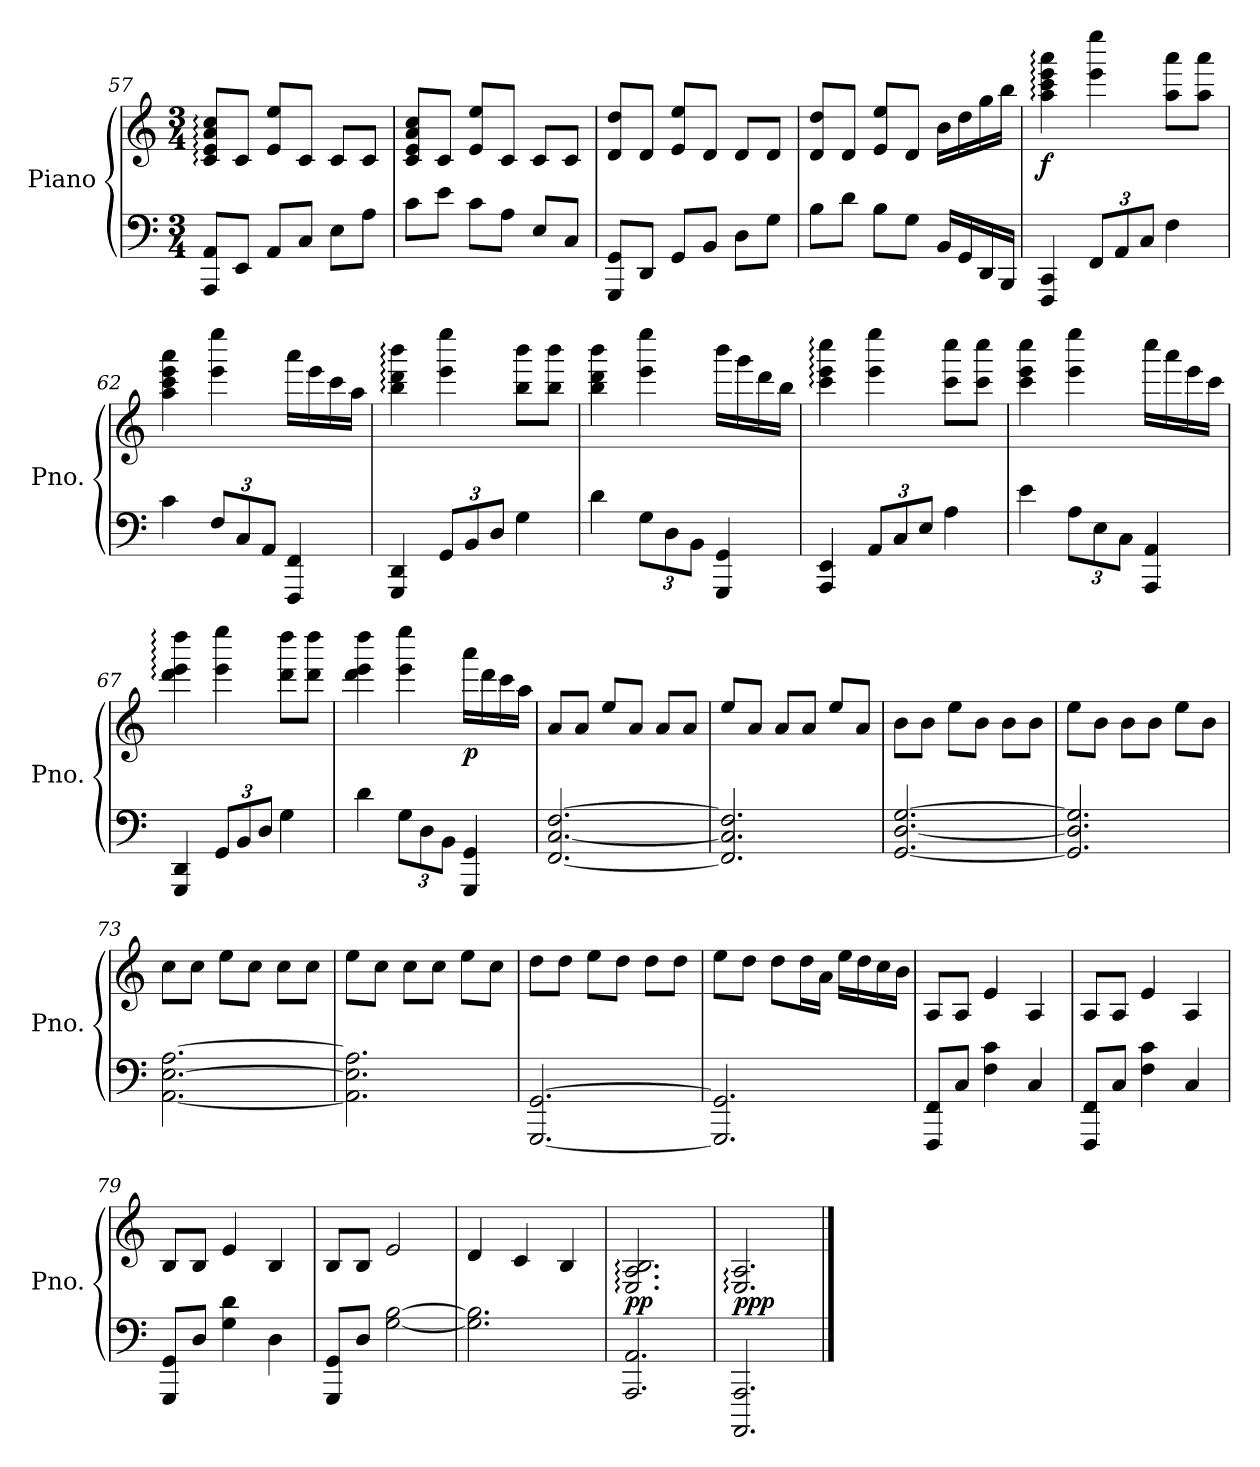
**kern	**kern	**dynam
*part1	*part1	*part1
*staff2	*staff1	*staff1/2
*I"Piano	*	*
*I'Pno.	*	*
*clefF4	*clefG2	*
*k[]	*k[]	*
*C:	*C:	*
*M3/4	*M3/4	*
=57	=57	=57
8AAA/ 8AA/L	8c/: 8e/: 8a/: 8cc/:L	.
8EE/J	8c/J	.
8AA/L	8e/ 8ee/L	.
8C/J	8c/J	.
8E\L	8c/L	.
8A\J	8c/J	.
=58	=58	=58
8c\L	8c/ 8e/ 8a/ 8cc/L	.
8e\J	8c/J	.
8c\L	8e/ 8ee/L	.
8A\J	8c/J	.
8E/L	8c/L	.
8C/J	8c/J	.
!!LO:LB:g=z
=59	=59	=59
8GGG/ 8GG/L	8d/ 8dd/L	.
8DD/J	8d/J	.
8GG/L	8e/ 8ee/L	.
8BB/J	8d/J	.
8D\L	8d/L	.
8G\J	8d/J	.
=60	=60	=60
8B\L	8d/ 8dd/L	.
8d\J	8d/J	.
8B\L	8e/ 8ee/L	.
8G\J	8d/J	.
16BB/LL	16b\LL	.
16GG/	16dd\	.
16DD/	16gg\	.
16BBB/JJ	16bb\JJ	.
=61	=61	=61
!	!	!LO:DY:b
4FFF/ 4CC/	4aa\: 4ccc\: 4eee\: 4aaa\:	f
*Xbrackettup	*	*
12FF/L	4eee\ 4eeee\	.
12AA/	.	.
12C/J	.	.
4F\	8aa\ 8aaa\L	.
.	8aa\ 8aaa\J	.
=62	=62	=62
4c\	4aa\ 4ccc\ 4eee\ 4aaa\	.
12F/L	4eee\ 4eeee\	.
12C/	.	.
12AA/J	.	.
4FFF/ 4FF/	16aaa\LL	.
.	16eee\	.
.	16ccc\	.
.	16aa\JJ	.
=63	=63	=63
4GGG/ 4DD/	4bb\: 4ddd\: 4bbb\:	.
12GG/L	4eee\ 4eeee\	.
12BB/	.	.
12D/J	.	.
4G\	8bb\ 8bbb\L	.
.	8bb\ 8bbb\J	.
!!LO:PB:g=z
=64	=64	=64
4d\	4bb\ 4ddd\ 4bbb\	.
12G\L	4eee\ 4eeee\	.
12D\	.	.
12BB\J	.	.
4GGG/ 4GG/	16bbb\LL	.
.	16ggg\	.
.	16ddd\	.
.	16bb\JJ	.
=65	=65	=65
4AAA/ 4EE/	4ccc\: 4eee\: 4cccc\:	.
12AA/L	4eee\ 4eeee\	.
12C/	.	.
12E/J	.	.
4A\	8ccc\ 8cccc\L	.
.	8ccc\ 8cccc\J	.
=66	=66	=66
4e\	4ccc\ 4eee\ 4cccc\	.
12A\L	4eee\ 4eeee\	.
12E\	.	.
12C\J	.	.
4AAA/ 4AA/	16cccc\LL	.
.	16aaa\	.
.	16eee\	.
.	16ccc\JJ	.
=67	=67	=67
4GGG/ 4DD/	4ddd\: 4eee\: 4dddd\:	.
12GG/L	4eee\ 4eeee\	.
12BB/	.	.
12D/J	.	.
4G\	8ddd\ 8dddd\L	.
.	8ddd\ 8dddd\J	.
=68	=68	=68
4d\	4ddd\ 4eee\ 4dddd\	.
12G\L	4eee\ 4eeee\	.
12D\	.	.
12BB\J	.	.
!	!	!LO:DY:b
4GGG/ 4GG/	16aaa\LL	p
.	16ddd\	.
.	16ccc\	.
.	16aa\JJ	.
!!LO:LB:g=z
=69	=69	=69
[2.FF/ [2.C/ [2.F/	8a/L	.
.	8a/J	.
.	8ee/L	.
.	8a/J	.
.	8a/L	.
.	8a/J	.
=70	=70	=70
2.FF/] 2.C/] 2.F/]	8ee/L	.
.	8a/J	.
.	8a/L	.
.	8a/J	.
.	8ee/L	.
.	8a/J	.
=71	=71	=71
[2.GG/ [2.D/ [2.G/	8b\L	.
.	8b\J	.
.	8ee\L	.
.	8b\J	.
.	8b\L	.
.	8b\J	.
=72	=72	=72
2.GG/] 2.D/] 2.G/]	8ee\L	.
.	8b\J	.
.	8b\L	.
.	8b\J	.
.	8ee\L	.
.	8b\J	.
=73	=73	=73
[2.AA\ [2.E\ [2.A\	8cc\L	.
.	8cc\J	.
.	8ee\L	.
.	8cc\J	.
.	8cc\L	.
.	8cc\J	.
=74	=74	=74
2.AA\] 2.E\] 2.A\]	8ee\L	.
.	8cc\J	.
.	8cc\L	.
.	8cc\J	.
.	8ee\L	.
.	8cc\J	.
!!LO:LB:g=z
=75	=75	=75
[2.GGG/ [2.GG/	8dd\L	.
.	8dd\J	.
.	8ee\L	.
.	8dd\J	.
.	8dd\L	.
.	8dd\J	.
=76	=76	=76
2.GGG/] 2.GG/]	8ee\L	.
.	8dd\J	.
.	8dd\L	.
.	16dd\L	.
.	16a\JJ	.
.	16ee\LL	.
.	16dd\	.
.	16cc\	.
.	16b\JJ	.
=77	=77	=77
8FFF/ 8FF/L	8A/L	.
8C/J	8A/J	.
4F\ 4c\	4e/	.
4C/	4A/	.
=78	=78	=78
8FFF/ 8FF/L	8A/L	.
8C/J	8A/J	.
4F\ 4c\	4e/	.
4C/	4A/	.
=79	=79	=79
8GGG/ 8GG/L	8B/L	.
8D/J	8B/J	.
4G\ 4d\	4e/	.
4D\	4B/	.
!!LO:LB:g=z
=80	=80	=80
8GGG/ 8GG/L	8B/L	.
8D/J	8B/J	.
[2G\ [2B\	2e/	.
=81	=81	=81
2.G\] 2.B\]	4d/	.
.	4c/	.
.	4B/	.
=82	=82	=82
!	!	!LO:DY:a=2
2.AAA/ 2.AA/	2.E/: 2.A/: 2.B/:	pp
=83	=83	=83
!	!	!LO:DY:a=2
2.AAAA/ 2.AAA/	2.E/: 2.A/:	ppp
==	==	==
*-	*-	*-
